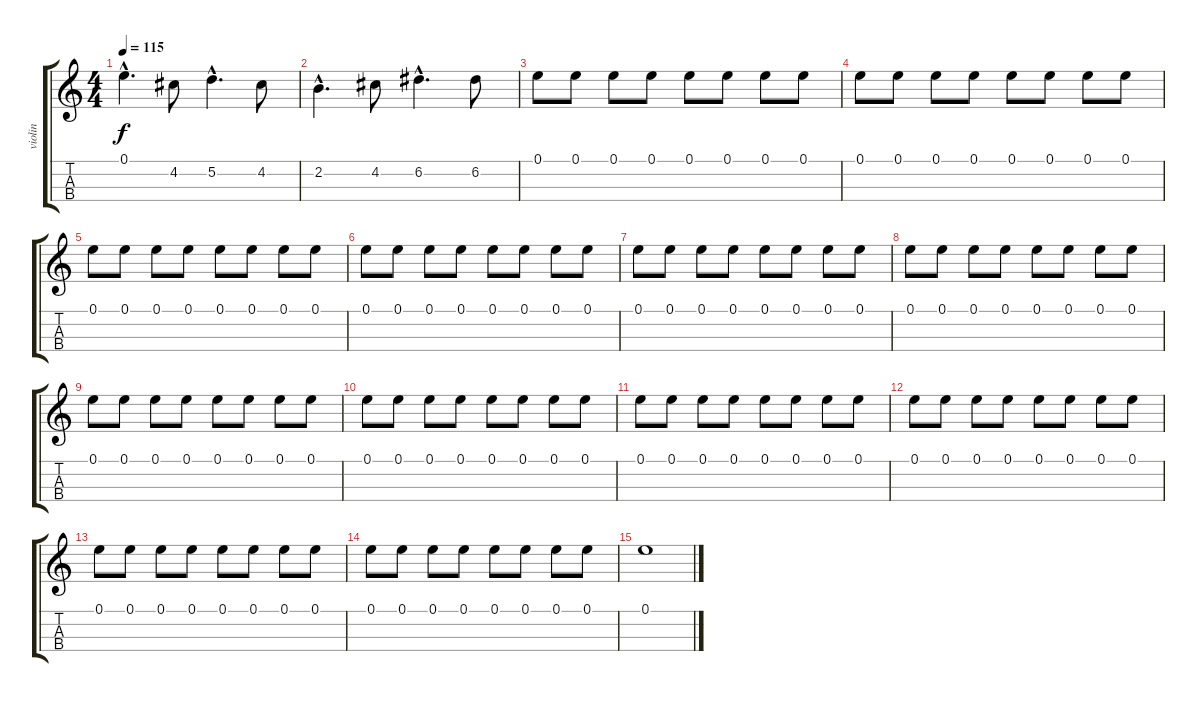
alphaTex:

\track ("violin" "violin") {instrument violin}
\staff {score tabs}
\tuning (E5 A4 D4 G3) {hide}
\ts (4 4)
\tempo 115
\clef g2
\ks c
0.1{hac}.4{d dy f} 4.2.8 5.2{hac}.4{d} 4.2.8 |
2.2{hac}.4{d} 4.2.8 6.2{hac}.4{d} 6.2.8 |
0.1.8 0.1.8 0.1.8 0.1.8 0.1.8 0.1.8 0.1.8 0.1.8 |
0.1.8{volume 8} 0.1.8 0.1.8 0.1.8 0.1.8 0.1.8 0.1.8 0.1.8 |
0.1.8 0.1.8 0.1.8 0.1.8 0.1.8 0.1.8 0.1.8 0.1.8 |
0.1.8 0.1.8 0.1.8 0.1.8 0.1.8 0.1.8 0.1.8 0.1.8 |
0.1.8 0.1.8 0.1.8 0.1.8 0.1.8 0.1.8 0.1.8 0.1.8 |
0.1.8{volume 7} 0.1.8 0.1.8 0.1.8 0.1.8 0.1.8 0.1.8 0.1.8 |
0.1.8 0.1.8 0.1.8 0.1.8 0.1.8 0.1.8 0.1.8 0.1.8 |
0.1.8 0.1.8 0.1.8 0.1.8 0.1.8 0.1.8 0.1.8 0.1.8 |
0.1.8 0.1.8 0.1.8 0.1.8 0.1.8 0.1.8 0.1.8 0.1.8 |
0.1.8{volume 6} 0.1.8 0.1.8 0.1.8 0.1.8 0.1.8 0.1.8 0.1.8 |
0.1.8 0.1.8 0.1.8 0.1.8 0.1.8 0.1.8 0.1.8 0.1.8 |
0.1.8 0.1.8 0.1.8 0.1.8 0.1.8 0.1.8 0.1.8 0.1.8 |
0.1.1
